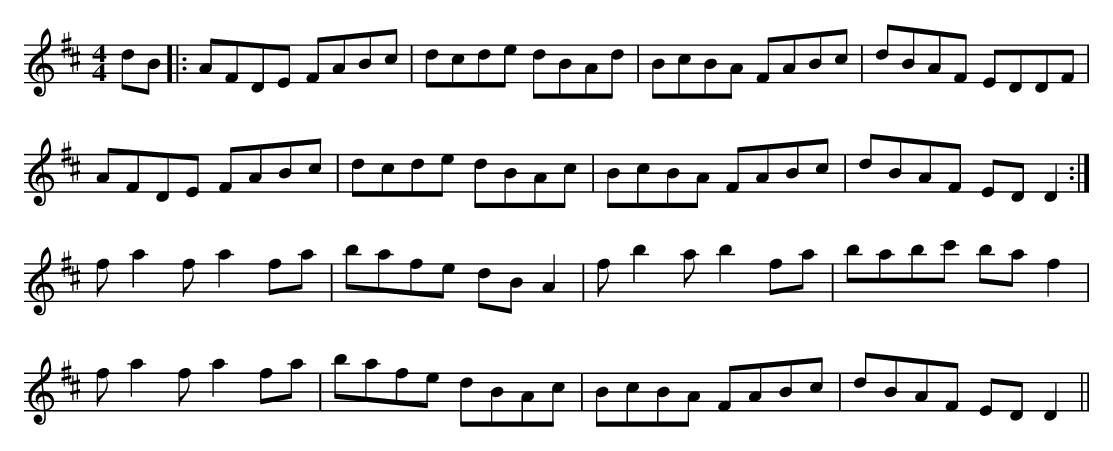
X:1
M:4/4
K:D
dB|:AFDE FABc|dcde dBAd|BcBA FABc|dBAF EDDF|
AFDE FABc|dcde dBAc|BcBA FABc|dBAF ED D2:|
fa2fa2 fa|bafe dBA2|fb2ab2 fa|babc' ba f2|
fa2fa2 fa|bafe dBAc|BcBA FABc|dBAF ED D2||
